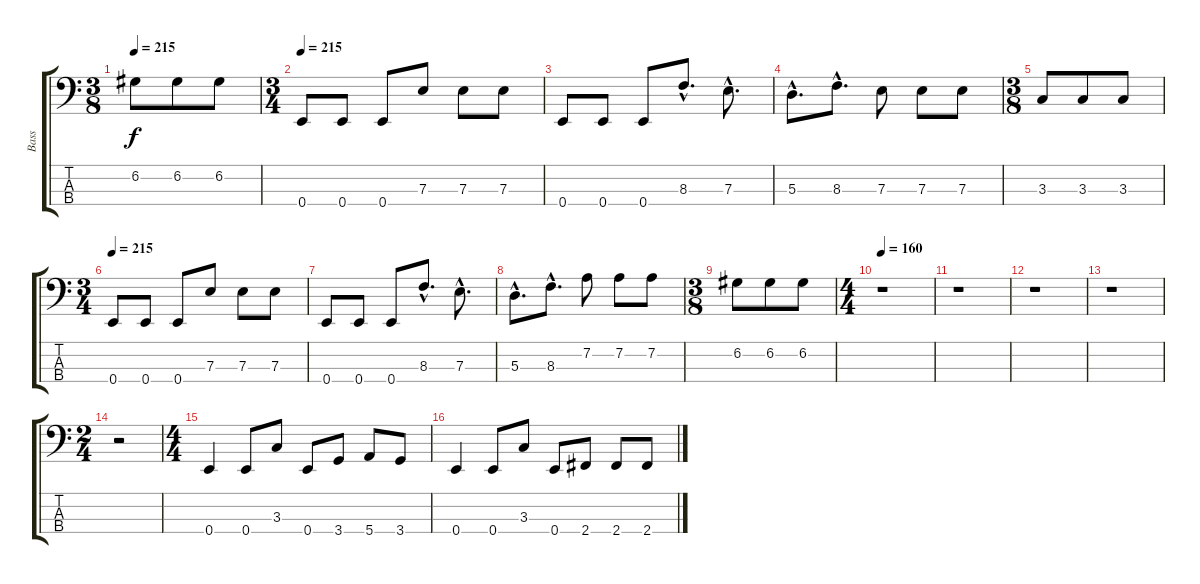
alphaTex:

\track ("Bass" "Bass") {instrument electricbassfinger}
\staff {score tabs}
\tuning (G2 D2 A1 E1) {hide}
\ts (3 8)
\tempo 215
\clef f4
\ks c
6.2.8{dy f} 6.2.8 6.2.8 |
\ts (3 4)
\tempo 215
0.4.8 0.4.8 0.4.8 7.3.8 7.3.8 7.3.8 |
0.4.8 0.4.8 0.4.8 8.3{hac}.8{d} 7.3{hac}.8{d} |
5.3{hac}.8{d} 8.3{hac}.8{d} 7.3.8 7.3.8 7.3.8 |
\ts (3 8)
3.3.8 3.3.8 3.3.8 |
\ts (3 4)
\tempo 215
0.4.8 0.4.8 0.4.8 7.3.8 7.3.8 7.3.8 |
0.4.8 0.4.8 0.4.8 8.3{hac}.8{d} 7.3{hac}.8{d} |
5.3{hac}.8{d} 8.3{hac}.8{d} 7.2.8 7.2.8 7.2.8 |
\ts (3 8)
6.2.8 6.2.8 6.2.8 |
\ts (4 4)
\tempo 160
r.1 |
r.1 |
r.1 |
r.1 |
\ts (2 4)
r.2 |
\ts (4 4)
0.4.4 0.4.8 3.3.8 0.4.8 3.4.8 5.4.8 3.4.8 |
0.4.4 0.4.8 3.3.8 0.4.8 2.4.8 2.4.8 2.4.8
